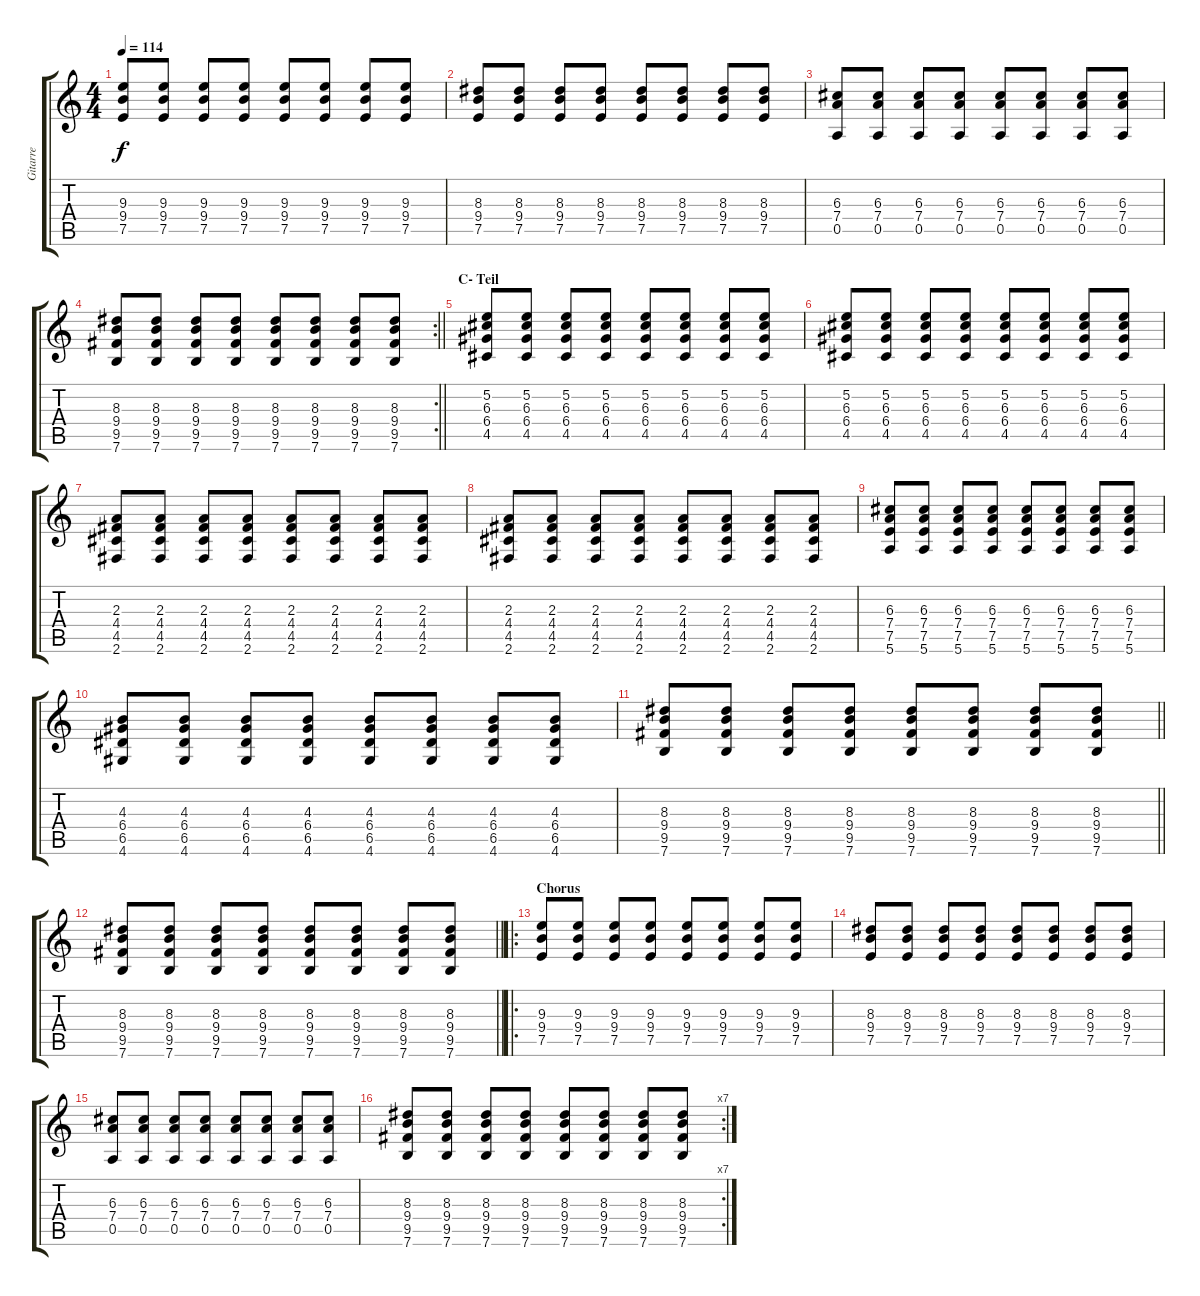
\track ("Gitarre" "Gitarre") {instrument electricguitarjazz}
\staff {score tabs}
\tuning (E4 B3 G3 D3 A2 E2) {hide}
\ts (4 4)
\tempo 114
\clef g2
\ks c
(9.3 9.4 7.5).8{dy f} (9.3 9.4 7.5).8 (9.3 9.4 7.5).8 (9.3 9.4 7.5).8 (9.3 9.4 7.5).8 (9.3 9.4 7.5).8 (9.3 9.4 7.5).8 (9.3 9.4 7.5).8 |
(8.3 9.4 7.5).8 (8.3 9.4 7.5).8 (8.3 9.4 7.5).8 (8.3 9.4 7.5).8 (8.3 9.4 7.5).8 (8.3 9.4 7.5).8 (8.3 9.4 7.5).8 (8.3 9.4 7.5).8 |
(6.3 7.4 0.5).8 (6.3 7.4 0.5).8 (6.3 7.4 0.5).8 (6.3 7.4 0.5).8 (6.3 7.4 0.5).8 (6.3 7.4 0.5).8 (6.3 7.4 0.5).8 (6.3 7.4 0.5).8 |
\rc 2
\barLineRight lightlight
(8.3 9.4 9.5 7.6).8 (8.3 9.4 9.5 7.6).8 (8.3 9.4 9.5 7.6).8 (8.3 9.4 9.5 7.6).8 (8.3 9.4 9.5 7.6).8 (8.3 9.4 9.5 7.6).8 (8.3 9.4 9.5 7.6).8 (8.3 9.4 9.5 7.6).8 |
\section ("" "C- Teil")
(5.2 6.3 6.4 4.5).8 (5.2 6.3 6.4 4.5).8 (5.2 6.3 6.4 4.5).8 (5.2 6.3 6.4 4.5).8 (5.2 6.3 6.4 4.5).8 (5.2 6.3 6.4 4.5).8 (5.2 6.3 6.4 4.5).8 (5.2 6.3 6.4 4.5).8 |
(5.2 6.3 6.4 4.5).8 (5.2 6.3 6.4 4.5).8 (5.2 6.3 6.4 4.5).8 (5.2 6.3 6.4 4.5).8 (5.2 6.3 6.4 4.5).8 (5.2 6.3 6.4 4.5).8 (5.2 6.3 6.4 4.5).8 (5.2 6.3 6.4 4.5).8 |
(2.3 4.4 4.5 2.6).8 (2.3 4.4 4.5 2.6).8 (2.3 4.4 4.5 2.6).8 (2.3 4.4 4.5 2.6).8 (2.3 4.4 4.5 2.6).8 (2.3 4.4 4.5 2.6).8 (2.3 4.4 4.5 2.6).8 (2.3 4.4 4.5 2.6).8 |
(2.3 4.4 4.5 2.6).8 (2.3 4.4 4.5 2.6).8 (2.3 4.4 4.5 2.6).8 (2.3 4.4 4.5 2.6).8 (2.3 4.4 4.5 2.6).8 (2.3 4.4 4.5 2.6).8 (2.3 4.4 4.5 2.6).8 (2.3 4.4 4.5 2.6).8 |
(6.3 7.4 7.5 5.6).8 (6.3 7.4 7.5 5.6).8 (6.3 7.4 7.5 5.6).8 (6.3 7.4 7.5 5.6).8 (6.3 7.4 7.5 5.6).8 (6.3 7.4 7.5 5.6).8 (6.3 7.4 7.5 5.6).8 (6.3 7.4 7.5 5.6).8 |
(4.3 6.4 6.5 4.6).8 (4.3 6.4 6.5 4.6).8 (4.3 6.4 6.5 4.6).8 (4.3 6.4 6.5 4.6).8 (4.3 6.4 6.5 4.6).8 (4.3 6.4 6.5 4.6).8 (4.3 6.4 6.5 4.6).8 (4.3 6.4 6.5 4.6).8 |
\barLineRight lightlight
(8.3 9.4 9.5 7.6).8 (8.3 9.4 9.5 7.6).8 (8.3 9.4 9.5 7.6).8 (8.3 9.4 9.5 7.6).8 (8.3 9.4 9.5 7.6).8 (8.3 9.4 9.5 7.6).8 (8.3 9.4 9.5 7.6).8 (8.3 9.4 9.5 7.6).8 |
\barLineRight lightlight
(8.3 9.4 9.5 7.6).8 (8.3 9.4 9.5 7.6).8 (8.3 9.4 9.5 7.6).8 (8.3 9.4 9.5 7.6).8 (8.3 9.4 9.5 7.6).8 (8.3 9.4 9.5 7.6).8 (8.3 9.4 9.5 7.6).8 (8.3 9.4 9.5 7.6).8 |
\ro
\section ("" "Chorus")
(9.3 9.4 7.5).8 (9.3 9.4 7.5).8 (9.3 9.4 7.5).8 (9.3 9.4 7.5).8 (9.3 9.4 7.5).8 (9.3 9.4 7.5).8 (9.3 9.4 7.5).8 (9.3 9.4 7.5).8 |
(8.3 9.4 7.5).8 (8.3 9.4 7.5).8 (8.3 9.4 7.5).8 (8.3 9.4 7.5).8 (8.3 9.4 7.5).8 (8.3 9.4 7.5).8 (8.3 9.4 7.5).8 (8.3 9.4 7.5).8 |
(6.3 7.4 0.5).8 (6.3 7.4 0.5).8 (6.3 7.4 0.5).8 (6.3 7.4 0.5).8 (6.3 7.4 0.5).8 (6.3 7.4 0.5).8 (6.3 7.4 0.5).8 (6.3 7.4 0.5).8 |
\rc 7
(8.3 9.4 9.5 7.6).8 (8.3 9.4 9.5 7.6).8 (8.3 9.4 9.5 7.6).8 (8.3 9.4 9.5 7.6).8 (8.3 9.4 9.5 7.6).8 (8.3 9.4 9.5 7.6).8 (8.3 9.4 9.5 7.6).8 (8.3 9.4 9.5 7.6).8
